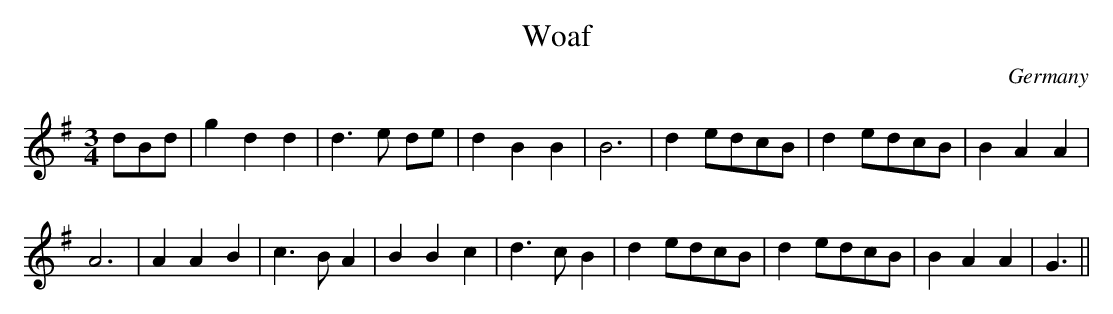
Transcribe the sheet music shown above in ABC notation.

X:1
T:Woaf
M:3/4
L:1/8
O:Germany
K:G
dBd| g2d2d2|d3 e  de|d2 B2 B2| B6| d2 edcB|d2 edcB|B2 A2 A2|!
A6| A2 A2 B2| c3 B A2|B2 B2 c2|d3 c B2 |d2 edcB|d2 edcB|B2 A2 A2|G3||
